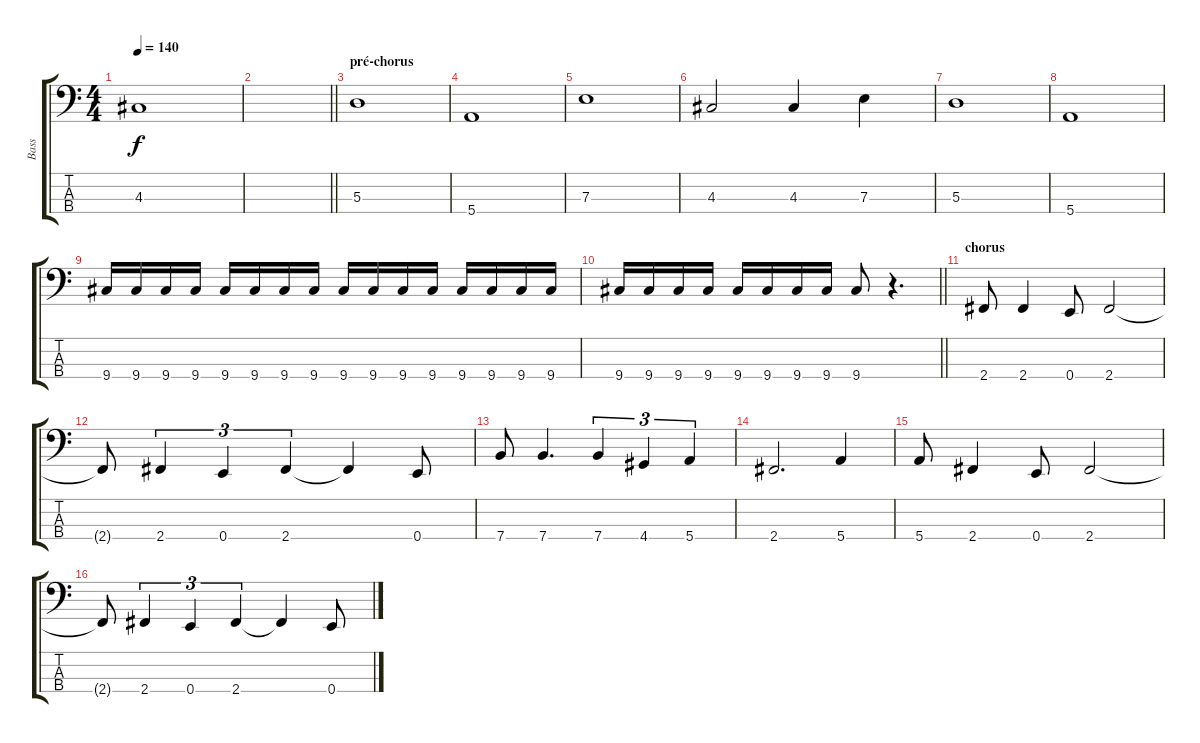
\track ("Bass" "Bass") {instrument electricbassfinger}
\staff {score tabs}
\tuning (G2 D2 A1 E1) {hide}
\ts (4 4)
\tempo 140
\clef f4
\ks c
4.3.1{dy f} |
\barLineRight lightlight
|
\section ("" "pré-chorus")
5.3.1 |
5.4.1 |
7.3.1 |
4.3.2 4.3.4 7.3.4 |
5.3.1 |
5.4.1 |
9.4.16 9.4.16 9.4.16 9.4.16 9.4.16 9.4.16 9.4.16 9.4.16 9.4.16 9.4.16 9.4.16 9.4.16 9.4.16 9.4.16 9.4.16 9.4.16 |
\barLineRight lightlight
9.4.16 9.4.16 9.4.16 9.4.16 9.4.16 9.4.16 9.4.16 9.4.16 9.4.8 r.4{d} |
\section ("" "chorus")
2.4.8 2.4.4 0.4.8 2.4.2 |
2.4{t}.8 2.4.4{tu (3 2)} 0.4.4{tu (3 2)} 2.4.4{tu (3 2)} 2.4{t}.4 0.4.8 |
7.4.8 7.4.4{d} 7.4.4{tu (3 2)} 4.4.4{tu (3 2)} 5.4.4{tu (3 2)} |
2.4.2{d} 5.4.4 |
5.4.8 2.4.4 0.4.8 2.4.2 |
2.4{t}.8 2.4.4{tu (3 2)} 0.4.4{tu (3 2)} 2.4.4{tu (3 2)} 2.4{t}.4 0.4.8
